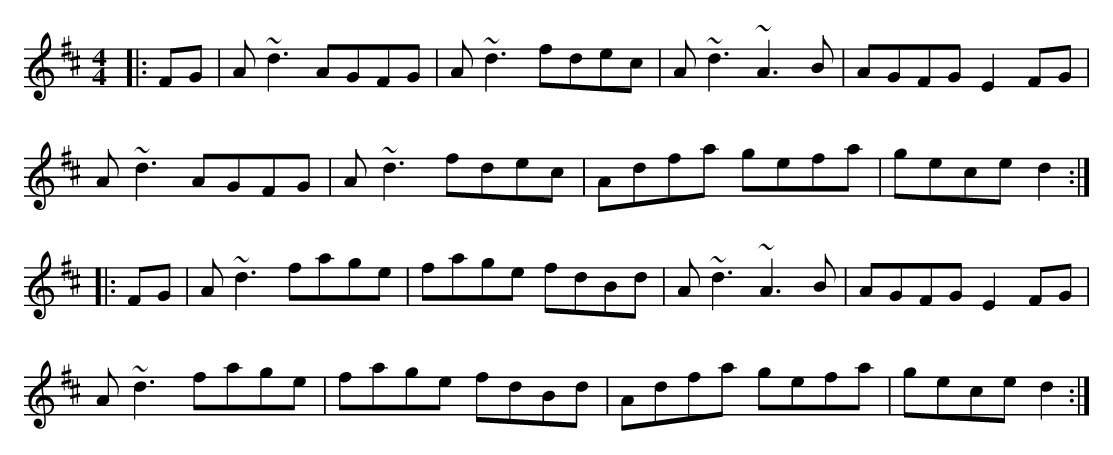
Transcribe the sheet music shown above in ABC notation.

X:1
M:4/4
K:D
|:FG|A~d3 AGFG|A~d3 fdec|A~d3 ~A3B|AGFG E2FG|
A~d3 AGFG|A~d3 fdec|Adfa gefa|gece d2:|
|:FG|A~d3 fage|fage fdBd|A~d3 ~A3B|AGFG E2FG|
A~d3 fage|fage fdBd|Adfa gefa|gece d2:|
